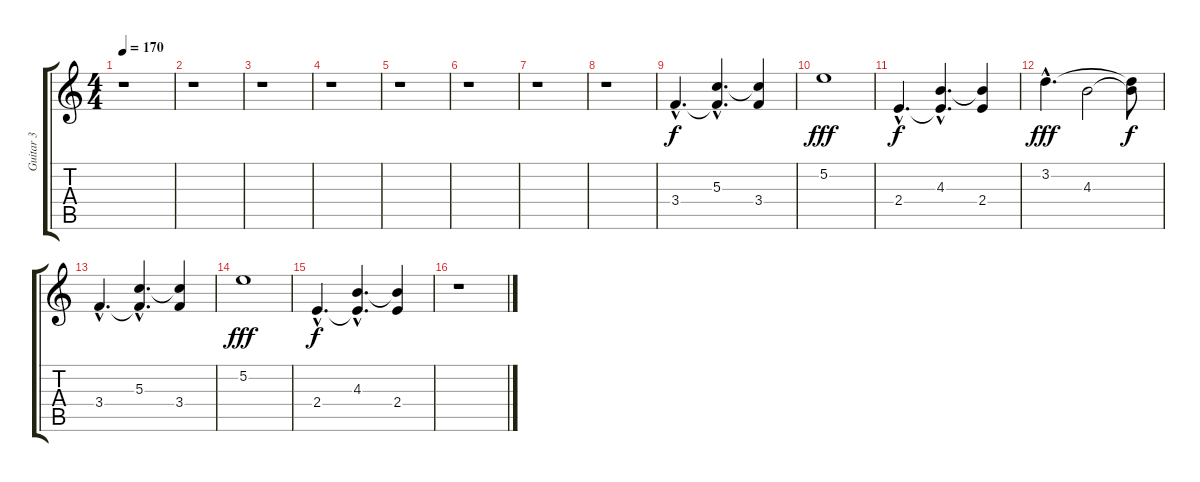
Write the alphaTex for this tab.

\track ("Guitar 3" "Guitar 3") {instrument acousticguitarsteel}
\staff {score tabs}
\tuning (E4 B3 G3 D3 A2 E2) {hide}
\ts (4 4)
\tempo 170
\clef g2
\ks c
r.1{dy f} |
r.1 |
r.1 |
r.1 |
r.1 |
r.1 |
r.1 |
r.1 |
3.4{hac}.4{d} (5.3{hac} 3.4{hac t}).4{d} (5.3{t} 3.4).4 |
5.2.1{dy fff} |
2.4{hac}.4{d dy f} (4.3{hac} 2.4{hac t}).4{d} (4.3{t} 2.4).4 |
3.2{hac}.4{d dy fff} 4.3.2 (3.2{t} 4.3{t}).8{dy f} |
3.4{hac}.4{d} (5.3{hac} 3.4{hac t}).4{d} (5.3{t} 3.4).4 |
5.2.1{dy fff} |
2.4{hac}.4{d dy f} (4.3{hac} 2.4{hac t}).4{d} (4.3{t} 2.4).4 |
r.1
